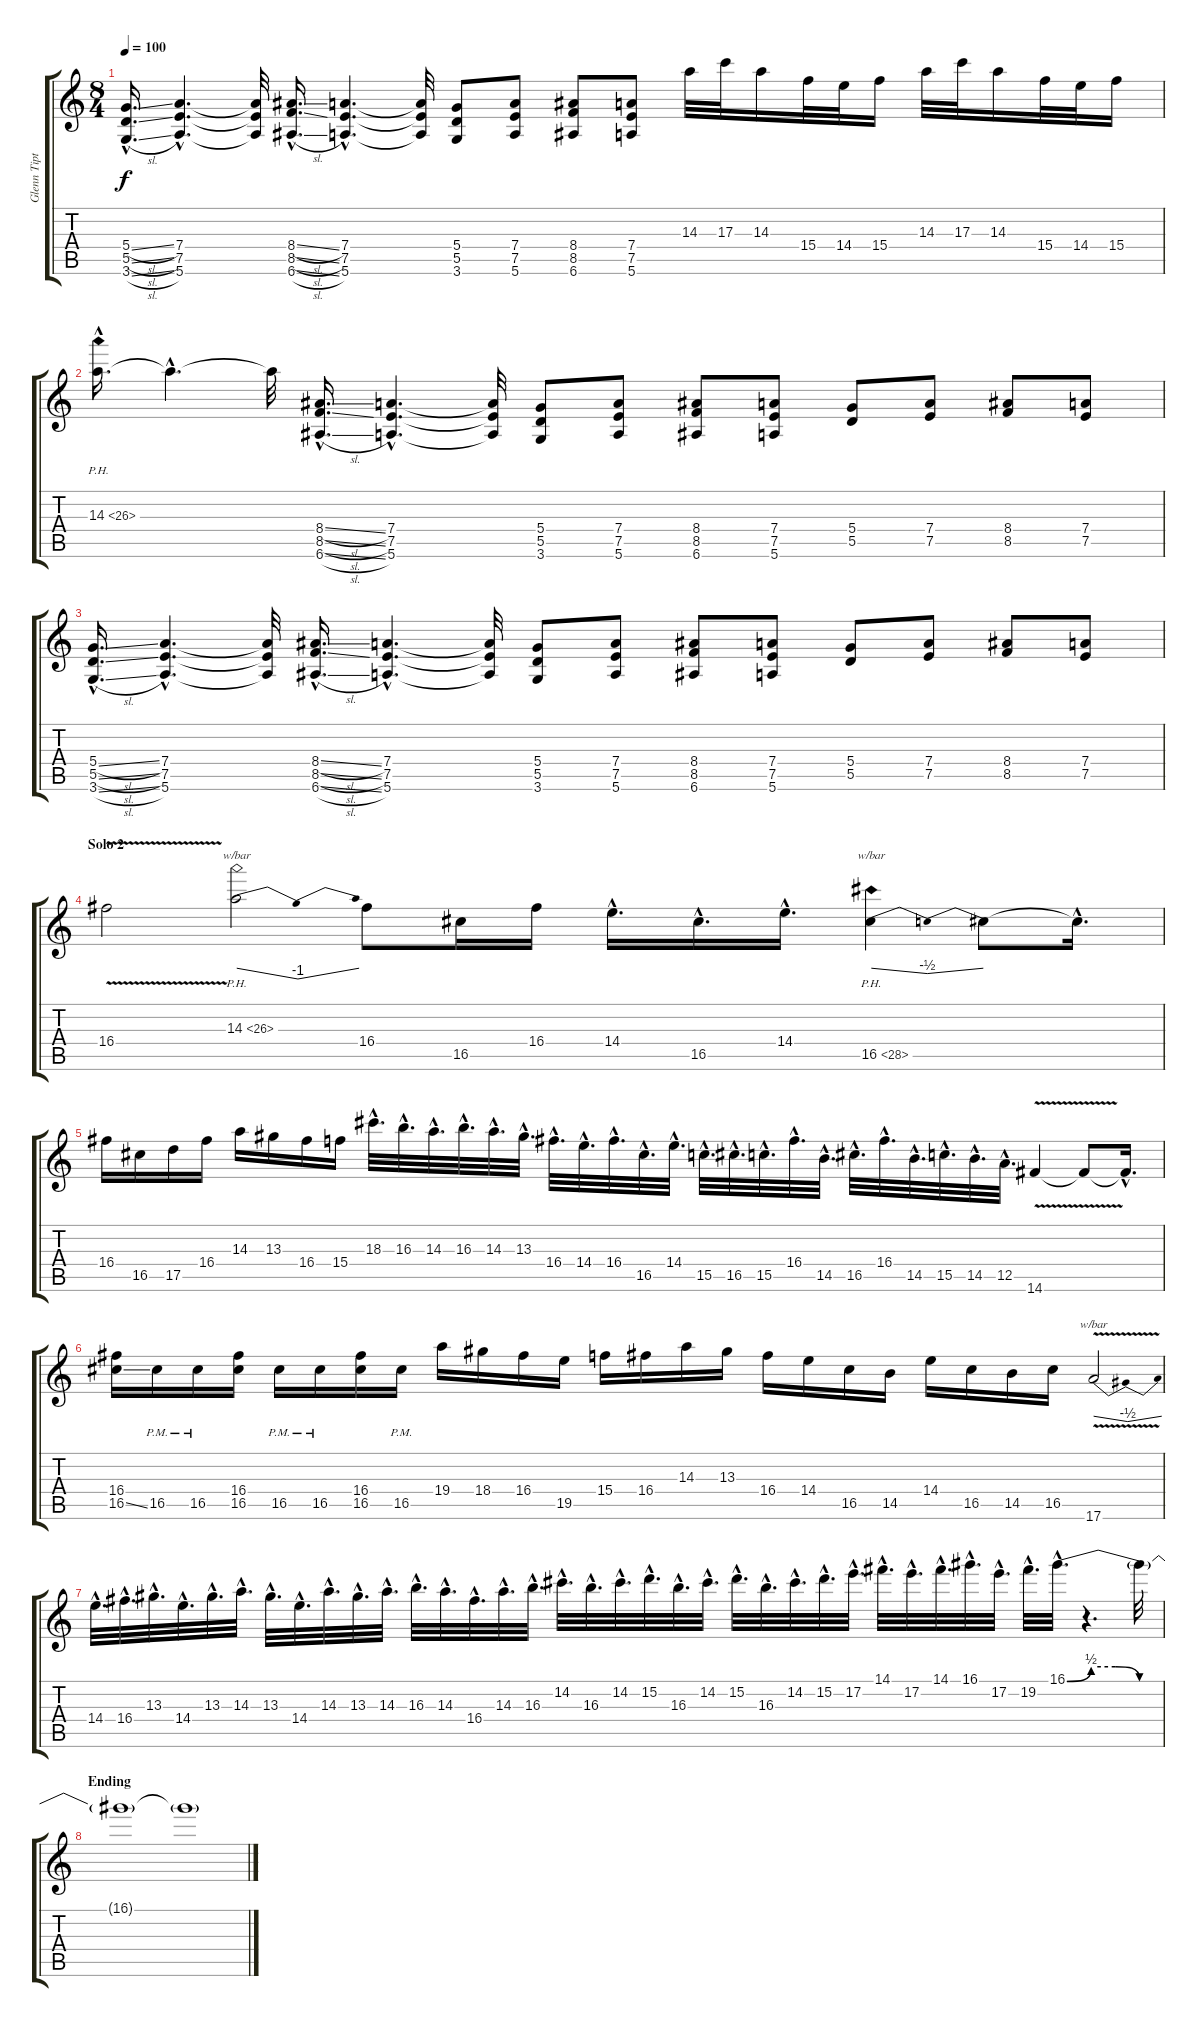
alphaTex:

\track ("Glenn Tipton" "Glenn Tipt") {instrument overdrivenguitar}
\staff {score tabs}
\tuning (E4 B3 G3 D3 A2 E2) {hide}
\ts (8 4)
\tempo 100
\clef g2
\ks c
(5.4{sl hac} 5.5{sl hac} 3.6{sl hac}).16{d dy f} (7.4{hac} 7.5{hac} 5.6{hac}).4{d} (7.4{t} 7.5{t} 5.6{t}).32 (8.4{sl hac} 8.5{sl hac} 6.6{sl hac}).16{d} (7.4{hac} 7.5{hac} 5.6{hac}).4{d} (7.4{t} 7.5{t} 5.6{t}).32 (5.4 5.5 3.6).8 (7.4 7.5 5.6).8 (8.4 8.5 6.6).8 (7.4 7.5 5.6).8 14.3.32 17.3.32 14.3.16 15.4.32 14.4.32 15.4.16 14.3.32 17.3.32 14.3.16 15.4.32 14.4.32 15.4.16 |
14.3{ph 12 hac}.16{d} 14.3{hac t}.4{d} 14.3{t}.32 (8.4{sl hac} 8.5{sl hac} 6.6{sl hac}).16{d} (7.4{hac} 7.5{hac} 5.6{hac}).4{d} (7.4{t} 7.5{t} 5.6{t}).32 (5.4 5.5 3.6).8 (7.4 7.5 5.6).8 (8.4 8.5 6.6).8 (7.4 7.5 5.6).8 (5.4 5.5).8 (7.4 7.5).8 (8.4 8.5).8 (7.4 7.5).8 |
(5.4{sl hac} 5.5{sl hac} 3.6{sl hac}).16{d} (7.4{hac} 7.5{hac} 5.6{hac}).4{d} (7.4{t} 7.5{t} 5.6{t}).32 (8.4{sl hac} 8.5{sl hac} 6.6{sl hac}).16{d} (7.4{hac} 7.5{hac} 5.6{hac}).4{d} (7.4{t} 7.5{t} 5.6{t}).32 (5.4 5.5 3.6).8 (7.4 7.5 5.6).8 (8.4 8.5 6.6).8 (7.4 7.5 5.6).8 (5.4 5.5).8 (7.4 7.5).8 (8.4 8.5).8 (7.4 7.5).8 |
\section ("" "Solo 2")
16.4{v}.2 14.3{ph 12}.2{tbe (dip default 0 0 30 -4 60 0)} 16.4.8 16.5.16 16.4.16 14.4{hac}.16{d} 16.5{hac}.16{d} 14.4{hac}.16{d} 16.5{ph 12}.4{tbe (dip default 0 0 30 -2 60 0)} 16.5{t}.8 16.5{hac t}.16{d} |
16.4.16 16.5.16 17.5.16 16.4.16 14.3.16 13.3.16 16.4.16 15.4.16 18.3{hac}.32{d} 16.3{hac}.32{d} 14.3{hac}.32{d} 16.3{hac}.32{d} 14.3{hac}.32{d} 13.3{hac}.32{d} 16.4{hac}.32{d} 14.4{hac}.32{d} 16.4{hac}.32{d} 16.5{hac}.32{d} 14.4{hac}.32{d} 15.5{hac}.32{d} 16.5{hac}.32{d} 15.5{hac}.32{d} 16.4{hac}.32{d} 14.5{hac}.32{d} 16.5{hac}.32{d} 16.4{hac}.32{d} 14.5{hac}.32{d} 15.5{hac}.32{d} 14.5{hac}.32{d} 12.5{hac}.32{d} 14.6{v}.4 14.6{t}.8 14.6{hac t}.16{d} |
(16.4 16.5{ss}).16 16.5{pm}.16 16.5{pm}.16 (16.4 16.5).16 16.5{pm}.16 16.5{pm}.16 (16.4 16.5).16 16.5{pm}.16 19.4.16 18.4.16 16.4.16 19.5.16 15.4.16 16.4.16 14.3.16 13.3.16 16.4.16 14.4.16 16.5.16 14.5.16 14.4.16 16.5.16 14.5.16 16.5.16 17.6{v}.2{tbe (dip default 0 0 30 -2 60 0)} |
14.4{hac}.32{d} 16.4{hac}.32{d} 13.3{hac}.32{d} 14.4{hac}.32{d} 13.3{hac}.32{d} 14.3{hac}.32{d} 13.3{hac}.32{d} 14.4{hac}.32{d} 14.3{hac}.32{d} 13.3{hac}.32{d} 14.3{hac}.32{d} 16.3{hac}.32{d} 14.3{hac}.32{d} 16.4{hac}.32{d} 14.3{hac}.32{d} 16.3{hac}.32{d} 14.2{hac}.32{d} 16.3{hac}.32{d} 14.2{hac}.32{d} 15.2{hac}.32{d} 16.3{hac}.32{d} 14.2{hac}.32{d} 15.2{hac}.32{d} 16.3{hac}.32{d} 14.2{hac}.32{d} 15.2{hac}.32{d} 17.2{hac}.32{d} 14.1{hac}.32{d} 17.2{hac}.32{d} 14.1{hac}.32{d} 16.1{hac}.32{d} 17.2{hac}.32{d} 19.2{hac}.32{d} 16.1{be (custom 0 0 15 2 30 2 45 0 60 0) hac}.32{d} r.4{d} 16.1{t}.32 |
\section ("" "Ending")
16.1{t}.1 16.1{t}.1
